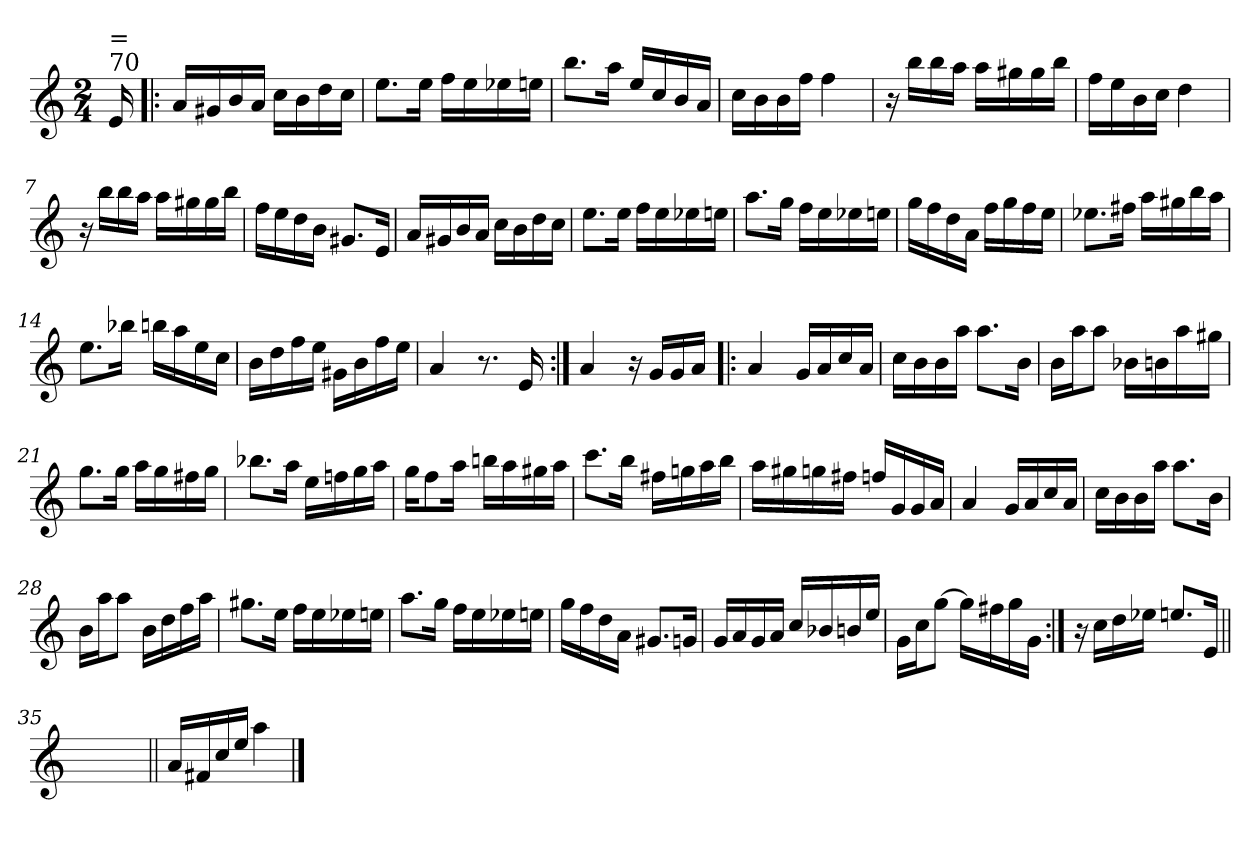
**kern
*part1
*staff1
*clefG2
*k[]
*C:
*M2/4
=
!LO:TX:a:t=70
!LO:TX:a:t==
16e/
=1!|:
16a/LL
16g#X/
16b/
16a/JJ
16cc\LL
16b\
16dd\
16cc\JJ
=2
8.ee\L
16ee\Jk
16ff\LL
16ee\
16ee-X\
16een\JJ
=3
8.bb\L
16aa\Jk
16ee/LL
16cc/
16b/
16a/JJ
=4
16cc\LL
16b\
16b\
16ff\JJ
4ff\
!!LO:LB:g=z
=5
16r
16bb\LL
16bb\
16aa\JJ
16aa\LL
16gg#X\
16gg#\
16bb\JJ
=6
16ff\LL
16ee\
16b\
16cc\JJ
4dd\
=7
16r
16bb\LL
16bb\
16aa\JJ
16aa\LL
16gg#X\
16gg#\
16bb\JJ
=8
16ff\LL
16ee\
16dd\
16b\JJ
8.g#X/L
16e/Jk
!!LO:LB:g=z
=9
16a/LL
16g#X/
16b/
16a/JJ
16cc\LL
16b\
16dd\
16cc\JJ
=10
8.ee\L
16ee\Jk
16ff\LL
16ee\
16ee-X\
16een\JJ
=11
8.aa\L
16gg\Jk
16ff\LL
16ee\
16ee-X\
16een\JJ
=12
16gg\LL
16ff\
16dd\
16a\JJ
16ff\LL
16gg\
16ff\
16ee\JJ
!!LO:LB:g=z
=13
8.ee-X\L
16ff#X\Jk
16aa\LL
16gg#X\
16bb\
16aa\JJ
=14
8.ee\L
16bb-X\Jk
16bbn\LL
16aa\
16ee\
16cc\JJ
=15
16b\LL
16dd\
16ff\
16ee\JJ
16g#X\LL
16b\
16ff\
16ee\JJ
=16
4a/
8.r
16e/
!!LO:LB:g=z
=17:|!
4a/
16r
16g/LL
16g/
16a/JJ
=18!|:
4a/
16g/LL
16a/
16cc/
16a/JJ
=19
16cc\LL
16b\
16b\
16aa\JJ
8.aa\L
16b\Jk
=20
16b\LL
16aa\J
8aa\J
16b-X\LL
16bn\
16aa\
16gg#X\JJ
!!LO:LB:g=z
=21
8.gg\L
16gg\Jk
16aa\LL
16gg\
16ff#X\
16gg\JJ
=22
8.bb-X\L
16aa\Jk
16ee\LL
16ffn\
16gg\
16aa\JJ
=23
16gg\KL
8ff\
16aa\Jk
16bbn\LL
16aa\
16gg#X\
16aa\JJ
=24
8.ccc\L
16bb\Jk
16ff#X\LL
16ggn\
16aa\
16bb\JJ
!!LO:LB:g=z
=25
16aa\LL
16gg#X\
16ggn\
16ff#X\JJ
16ffn/LL
16g/
16g/
16a/JJ
=26
4a/
16g/LL
16a/
16cc/
16a/JJ
=27
16cc\LL
16b\
16b\
16aa\JJ
8.aa\L
16b\Jk
=28
16b\LL
16aa\J
8aa\J
16b\LL
16dd\
16ff\
16aa\JJ
!!LO:LB:g=z
=29
8.gg#X\L
16ee\Jk
16ff\LL
16ee\
16ee-X\
16een\JJ
=30
8.aa\L
16gg\Jk
16ff\LL
16ee\
16ee-X\
16een\JJ
=31
16gg\LL
16ff\
16dd\
16a\JJ
8.g#X/L
16gn/Jk
=32
16g/LL
16a/
16g/
16a/JJ
16cc/LL
16b-X/
16bn/
16ee/JJ
!!LO:LB:g=z
=33
16g\LL
16cc\J
[8gg\J
16gg\LL]
16ff#X\
16gg\
16g\JJ
=34:|!
16r
16cc\LL
16dd\
16ee-X\JJ
8.een/L
16e/Jk
=35||
2ryy
=36||
16a/LL
16f#X/
16cc/
16ee/JJ
4aa\
==
*-
